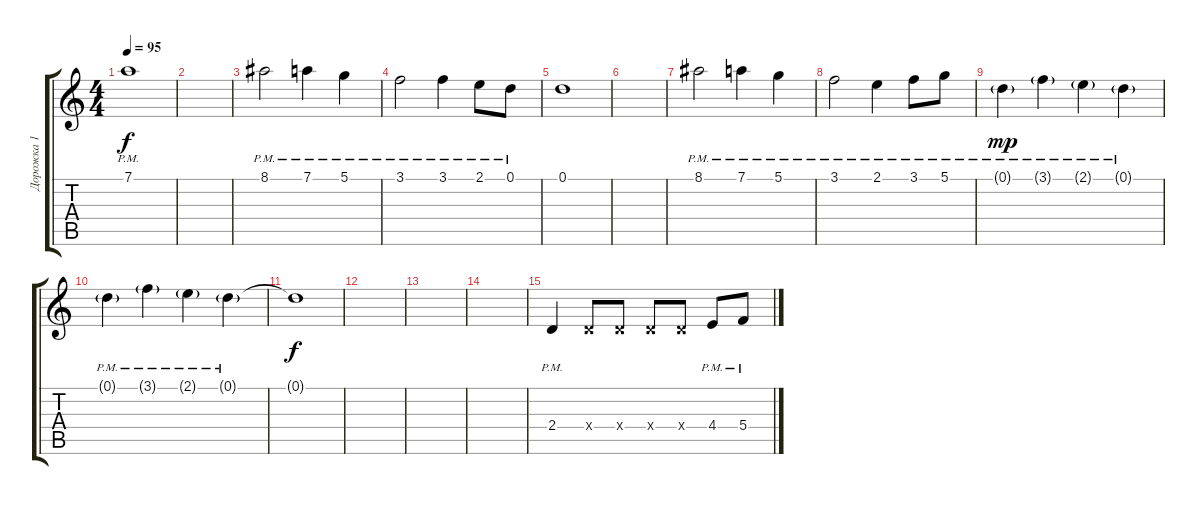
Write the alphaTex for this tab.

\track ("Дорожка 1" "Дорожка 1") {instrument electricbasspick}
\staff {score tabs}
\tuning (D4 A3 F3 C3 G2 D2) {hide}
\ts (4 4)
\tempo 95
\clef g2
\ks c
7.1{pm}.1{dy f} |
|
8.1{pm}.2 7.1{pm}.4 5.1{pm}.4 |
3.1{pm}.2 3.1{pm}.4 2.1{pm}.8 0.1{pm}.8 |
0.1.1 |
|
8.1{pm}.2 7.1{pm}.4 5.1{pm}.4 |
3.1{pm}.2 2.1{pm}.4 3.1{pm}.8 5.1{pm}.8 |
0.1{g pm}.4{dy mp} 3.1{g pm}.4 2.1{g pm}.4 0.1{g pm}.4 |
0.1{g pm}.4 3.1{g pm}.4 2.1{g pm}.4 0.1{g pm}.4 |
0.1{t}.1{dy f} |
|
|
|
2.4{pm}.4 2.4{x}.8 2.4{x}.8 2.4{x}.8 2.4{x}.8 4.4{pm}.8 5.4{pm}.8
